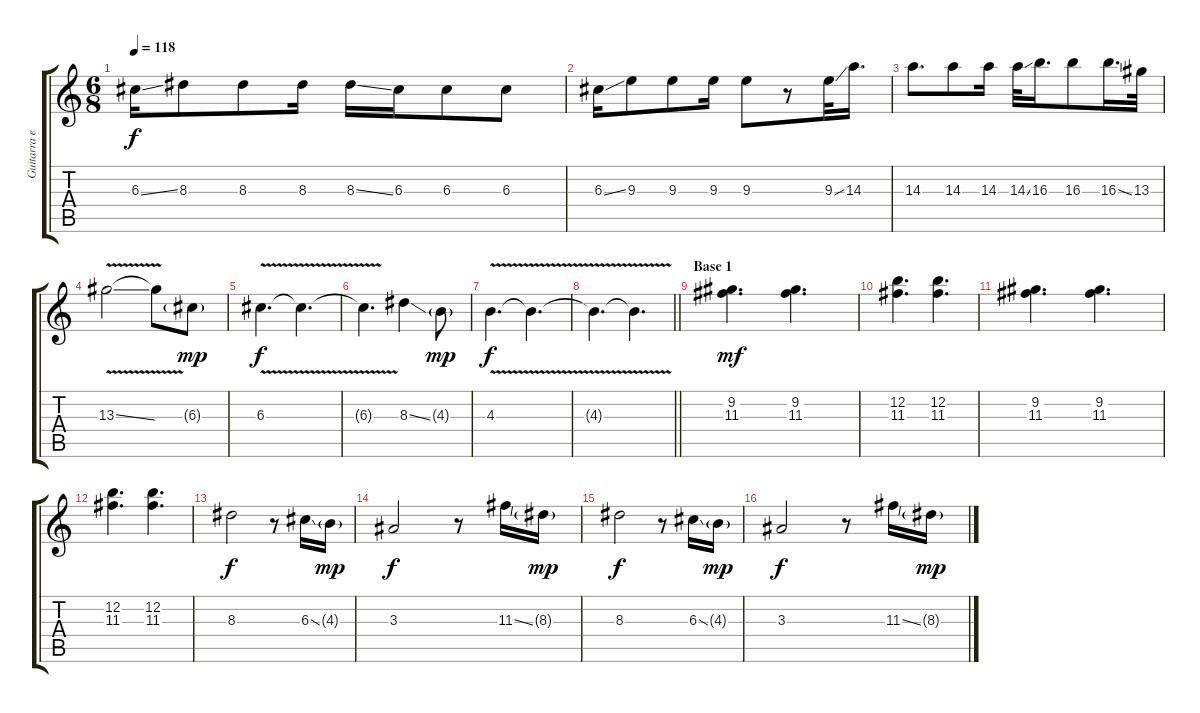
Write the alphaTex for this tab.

\track ("Guitarra extra/pianinho" "Guitarra e") {instrument acousticguitarnylon}
\staff {score tabs}
\tuning (E4 B3 G3 D3 A2 E2) {hide}
\ts (6 8)
\tempo 118
\clef g2
\ks c
6.3{ss}.16{dy f} 8.3.8 8.3.8 8.3.16 8.3{ss}.16 6.3.16 6.3.8 6.3.8 |
6.3{ss}.16 9.3.8 9.3.8 9.3.16 9.3.8 r.8 9.3{ss}.32 14.3.16{d} |
14.3.8{d} 14.3.8 14.3.16 14.3{ss}.32 16.3.16{d} 16.3.8 16.3{ss}.16{d} 13.3.32 |
13.3{v ss}.2 13.3{t}.8 6.3{g}.8{dy mp} |
6.3{v}.4{d dy f} 6.3{v t}.4{d} |
6.3{v t}.4{d} 8.3{ss}.4 4.3{g}.8{dy mp} |
4.3{v}.4{d dy f} 4.3{v t}.4{d} |
\barLineRight lightlight
4.3{v t}.4{d} 4.3{v t}.4{d} |
\section ("" "Base 1")
(9.2 11.3).4{d dy mf} (9.2 11.3).4{d} |
(12.2 11.3).4{d} (12.2 11.3).4{d} |
(9.2 11.3).4{d} (9.2 11.3).4{d} |
(12.2 11.3).4{d} (12.2 11.3).4{d} |
8.3.2{dy f} r.8 6.3{ss}.16 4.3{g}.16{dy mp} |
3.3.2{dy f} r.8 11.3{ss}.16 8.3{g}.16{dy mp} |
8.3.2{dy f} r.8 6.3{ss}.16 4.3{g}.16{dy mp} |
3.3.2{dy f} r.8 11.3{ss}.16 8.3{g}.16{dy mp}
